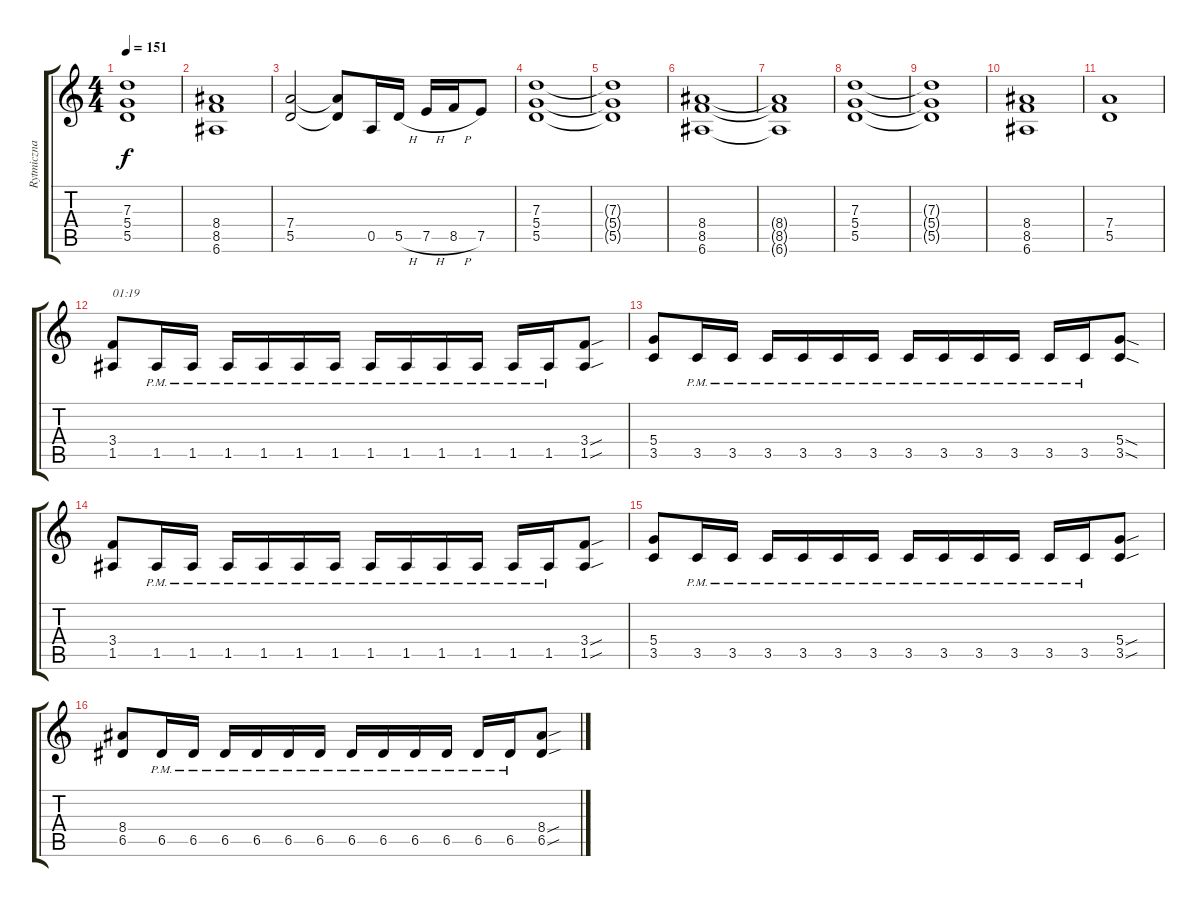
\track ("Rytmiczna" "Rytmiczna") {instrument distortionguitar}
\staff {score tabs}
\tuning (E4 B3 G3 D3 A2 E2) {hide}
\ts (4 4)
\tempo 151
\clef g2
\ks c
(7.3{t} 5.4{t} 5.5{t}).1{dy f} |
(8.4 8.5 6.6).1 |
(7.4 5.5).2 (7.4{t} 5.5{t}).8 0.5.16 5.5{h}.16 7.5{h}.16 8.5{h}.16 7.5.8 |
(7.3 5.4 5.5).1 |
(7.3{t} 5.4{t} 5.5{t}).1 |
(8.4 8.5 6.6).1 |
(8.4{t} 8.5{t} 6.6{t}).1 |
(7.3 5.4 5.5).1 |
(7.3{t} 5.4{t} 5.5{t}).1 |
(8.4 8.5 6.6).1 |
(7.4 5.5).1 |
(3.4 1.5).8{txt "01:19"} 1.5{pm}.16 1.5{pm}.16 1.5{pm}.16 1.5{pm}.16 1.5{pm}.16 1.5{pm}.16 1.5{pm}.16 1.5{pm}.16 1.5{pm}.16 1.5{pm}.16 1.5{pm}.16 1.5{pm}.16 (3.4{sou} 1.5{sou}).8 |
(5.4 3.5).8 3.5{pm}.16 3.5{pm}.16 3.5{pm}.16 3.5{pm}.16 3.5{pm}.16 3.5{pm}.16 3.5{pm}.16 3.5{pm}.16 3.5{pm}.16 3.5{pm}.16 3.5{pm}.16 3.5{pm}.16 (5.4{sod} 3.5{sod}).8 |
(3.4 1.5).8 1.5{pm}.16 1.5{pm}.16 1.5{pm}.16 1.5{pm}.16 1.5{pm}.16 1.5{pm}.16 1.5{pm}.16 1.5{pm}.16 1.5{pm}.16 1.5{pm}.16 1.5{pm}.16 1.5{pm}.16 (3.4{sou} 1.5{sou}).8 |
(5.4 3.5).8 3.5{pm}.16 3.5{pm}.16 3.5{pm}.16 3.5{pm}.16 3.5{pm}.16 3.5{pm}.16 3.5{pm}.16 3.5{pm}.16 3.5{pm}.16 3.5{pm}.16 3.5{pm}.16 3.5{pm}.16 (5.4{sou} 3.5{sou}).8 |
(8.4 6.5).8 6.5{pm}.16 6.5{pm}.16 6.5{pm}.16 6.5{pm}.16 6.5{pm}.16 6.5{pm}.16 6.5{pm}.16 6.5{pm}.16 6.5{pm}.16 6.5{pm}.16 6.5{pm}.16 6.5{pm}.16 (8.4{sou} 6.5{sou}).8
